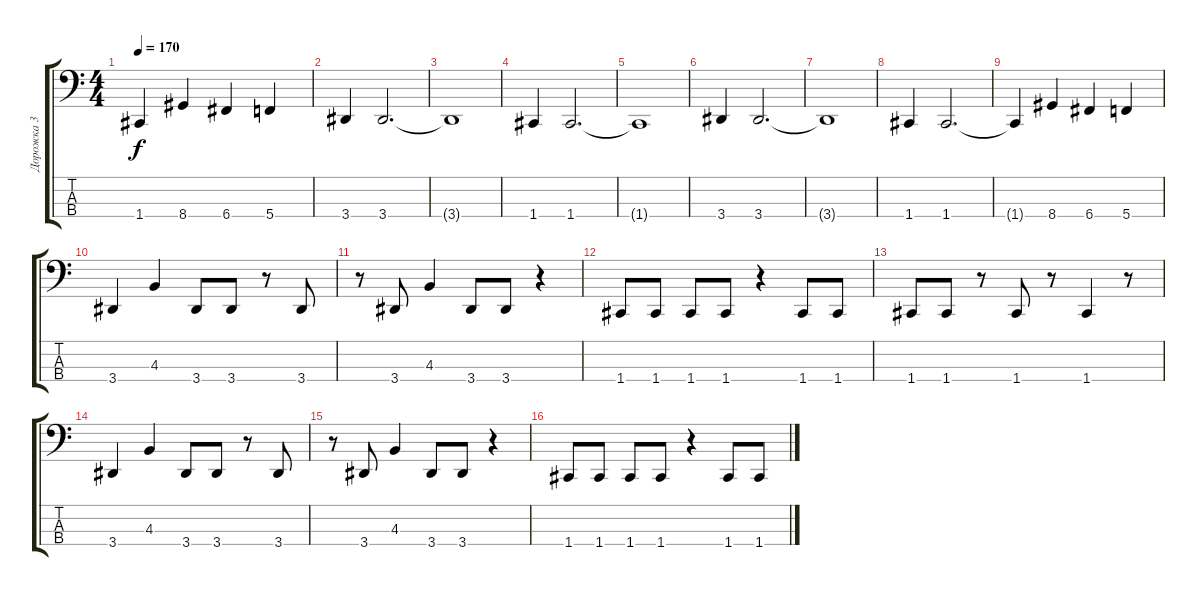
\track ("Дорожка 3" "Дорожка 3") {instrument electricbassfinger}
\staff {score tabs}
\tuning (F2 C2 G1 C1) {hide}
\ts (4 4)
\tempo 170
\clef f4
\ks c
1.4{t}.4{dy f} 8.4.4 6.4.4 5.4.4 |
3.4.4 3.4.2{d} |
3.4{t}.1 |
1.4.4 1.4.2{d} |
1.4{t}.1 |
3.4.4 3.4.2{d} |
3.4{t}.1 |
1.4.4 1.4.2{d} |
1.4{t}.4 8.4.4 6.4.4 5.4.4 |
3.4.4 4.3.4 3.4.8 3.4.8 r.8 3.4.8 |
r.8 3.4.8 4.3.4 3.4.8 3.4.8 r.4 |
1.4.8 1.4.8 1.4.8 1.4.8 r.4 1.4.8 1.4.8 |
1.4.8 1.4.8 r.8 1.4.8 r.8 1.4.4 r.8 |
3.4.4 4.3.4 3.4.8 3.4.8 r.8 3.4.8 |
r.8 3.4.8 4.3.4 3.4.8 3.4.8 r.4 |
1.4.8 1.4.8 1.4.8 1.4.8 r.4 1.4.8 1.4.8
